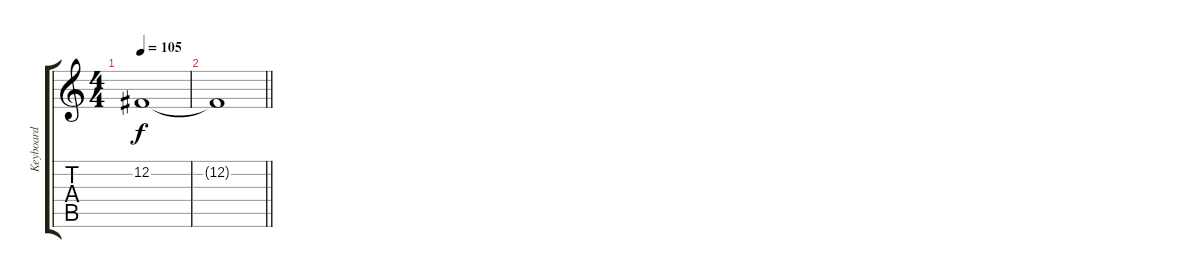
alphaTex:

\track ("Keyboard" "Keyboard") {instrument tremolostrings}
\staff {score tabs}
\tuning (B3 Gb3 D3 A2 E2 B1) {hide}
\ts (4 4)
\tempo 105
\clef g2
\ks c
12.2.1{dy f} |
\barLineRight lightlight
12.2{t}.1
